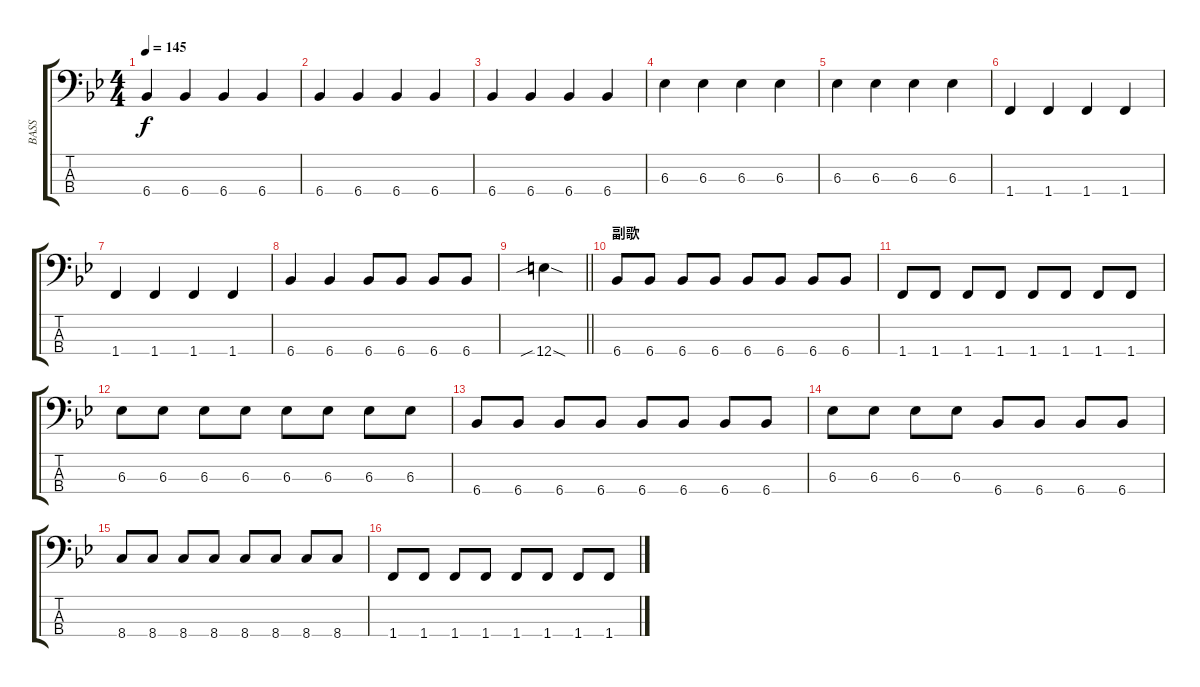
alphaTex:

\track ("BASS" "BASS") {instrument electricbassfinger}
\staff {score tabs}
\tuning (G2 D2 A1 E1) {hide}
\ts (4 4)
\tempo 145
\clef f4
\ks bb
6.4.4{dy f} 6.4.4 6.4.4 6.4.4 |
6.4.4 6.4.4 6.4.4 6.4.4 |
6.4.4 6.4.4 6.4.4 6.4.4 |
6.3.4 6.3.4 6.3.4 6.3.4 |
6.3.4 6.3.4 6.3.4 6.3.4 |
1.4.4 1.4.4 1.4.4 1.4.4 |
1.4.4 1.4.4 1.4.4 1.4.4 |
6.4.4 6.4.4 6.4.8 6.4.8 6.4.8 6.4.8 |
\barLineRight lightlight
12.4{sib sod}.4 |
\section ("" "副歌")
6.4.8 6.4.8 6.4.8 6.4.8 6.4.8 6.4.8 6.4.8 6.4.8 |
1.4.8 1.4.8 1.4.8 1.4.8 1.4.8 1.4.8 1.4.8 1.4.8 |
6.3.8 6.3.8 6.3.8 6.3.8 6.3.8 6.3.8 6.3.8 6.3.8 |
6.4.8 6.4.8 6.4.8 6.4.8 6.4.8 6.4.8 6.4.8 6.4.8 |
6.3.8 6.3.8 6.3.8 6.3.8 6.4.8 6.4.8 6.4.8 6.4.8 |
8.4.8 8.4.8 8.4.8 8.4.8 8.4.8 8.4.8 8.4.8 8.4.8 |
1.4.8 1.4.8 1.4.8 1.4.8 1.4.8 1.4.8 1.4.8 1.4.8
